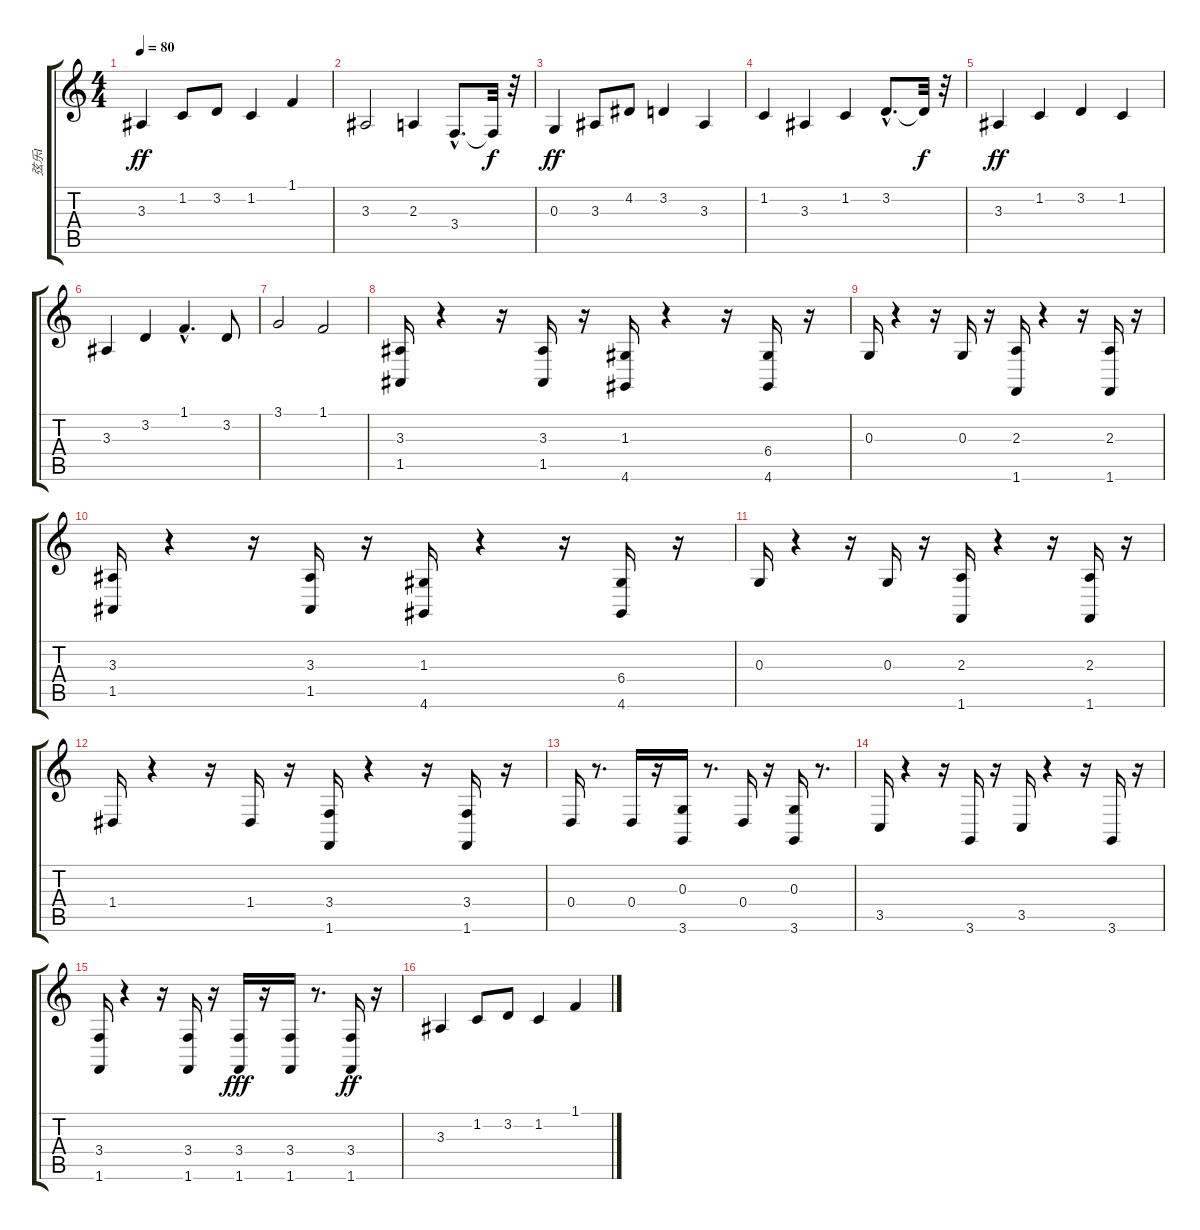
\track ("弦乐I" "弦乐I") {instrument stringensemble2}
\staff {score tabs}
\tuning (E4 B3 G3 D3 A2 E2) {hide}
\ts (4 4)
\tempo 80
\clef g2
\ks c
3.3.4{dy ff} 1.2.8 3.2.8 1.2.4 1.1.4 |
3.3.2 2.3.4 3.4{hac}.8{d} 3.4{t}.32{dy f} r.32 |
0.3.4{dy ff} 3.3.8 4.2.8 3.2.4 3.3.4 |
1.2.4 3.3.4 1.2.4 3.2{hac}.8{d} 3.2{t}.32{dy f} r.32 |
3.3.4{dy ff} 1.2.4 3.2.4 1.2.4 |
3.3.4 3.2.4 1.1{hac}.4{d} 3.2.8 |
3.1.2 1.1.2 |
(3.3 1.5).16 r.4 r.16 (3.3 1.5).16 r.16 (1.3 4.6).16 r.4 r.16 (6.4 4.6).16 r.16 |
0.3.16 r.4 r.16 0.3.16 r.16 (2.3 1.6).16 r.4 r.16 (2.3 1.6).16 r.16 |
(3.3 1.5).16 r.4 r.16 (3.3 1.5).16 r.16 (1.3 4.6).16 r.4 r.16 (6.4 4.6).16 r.16 |
0.3.16 r.4 r.16 0.3.16 r.16 (2.3 1.6).16 r.4 r.16 (2.3 1.6).16 r.16 |
1.4.16 r.4 r.16 1.4.16 r.16 (3.4 1.6).16 r.4 r.16 (3.4 1.6).16 r.16 |
0.4.16 r.8{d} 0.4.16 r.16 (0.3 3.6).16 r.8{d} 0.4.16 r.16 (0.3 3.6).16 r.8{d} |
3.5.16 r.4 r.16 3.6.16 r.16 3.5.16 r.4 r.16 3.6.16 r.16 |
(3.4 1.6).16 r.4 r.16 (3.4 1.6).16 r.16 (3.4 1.6).16{dy fff} r.16 (3.4 1.6).16 r.8{d} (3.4 1.6).16{dy ff} r.16 |
3.3.4 1.2.8 3.2.8 1.2.4 1.1.4
